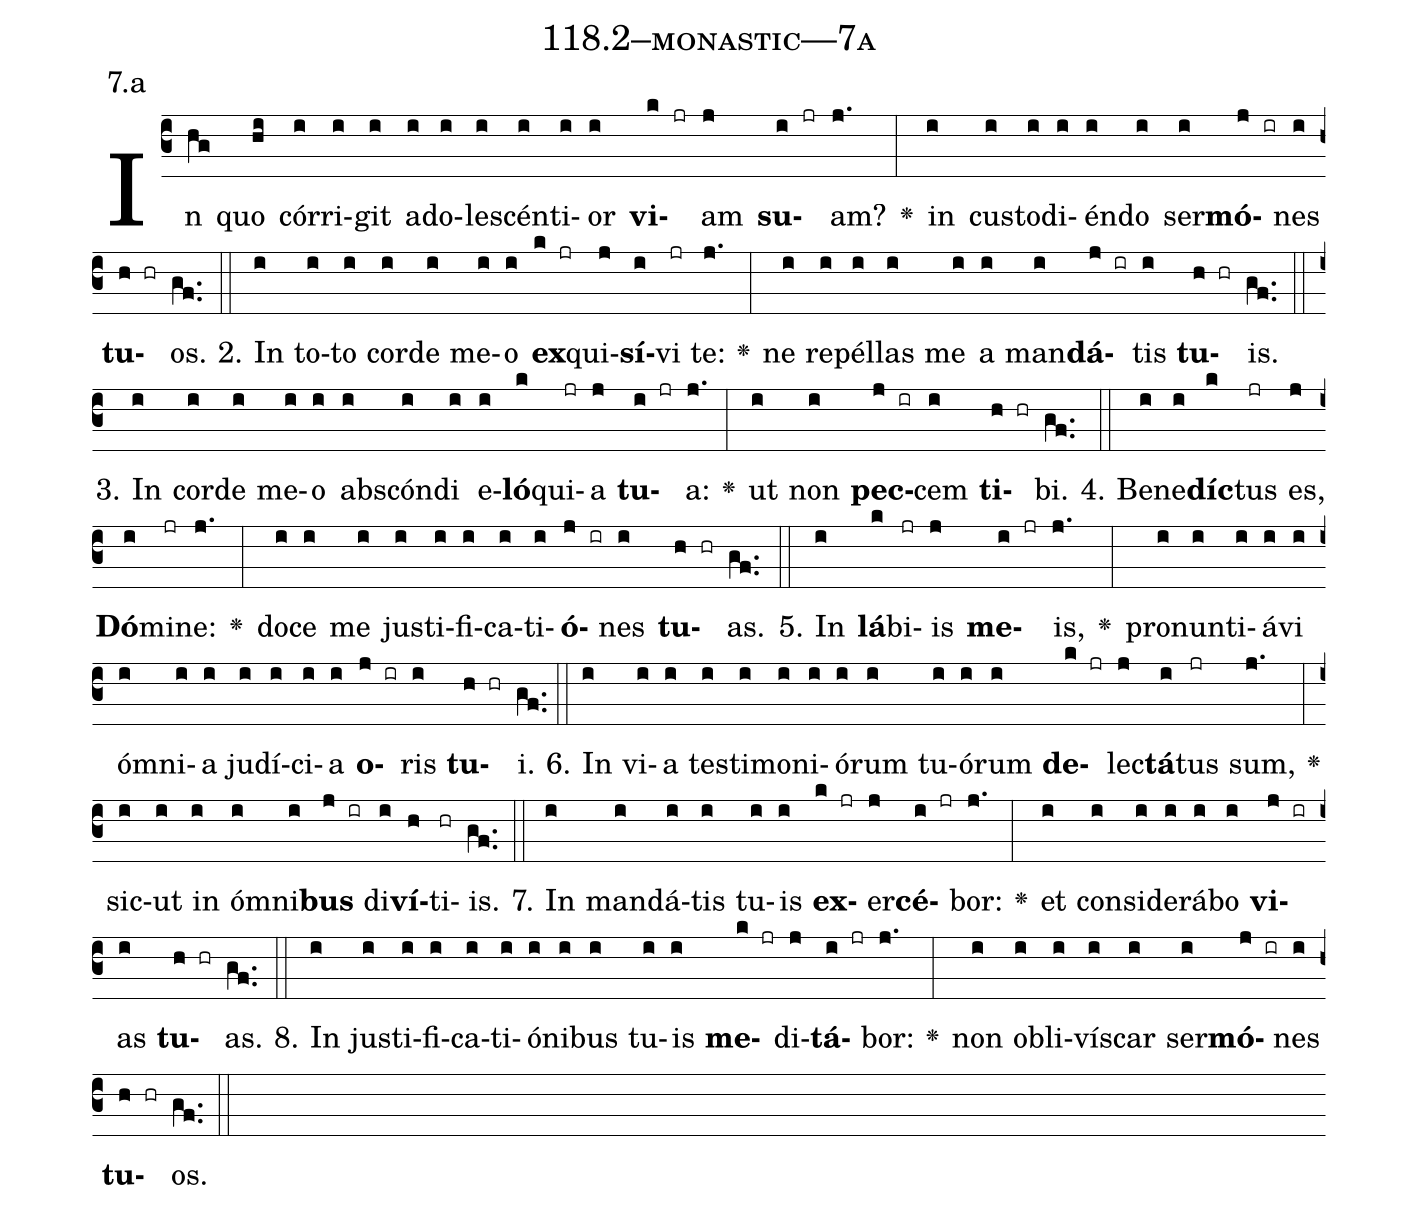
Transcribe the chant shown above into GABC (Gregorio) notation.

name: 118.2--monastic---7a;
annotation: 7.a;
%%
(c3)In(hg) quo(hi) cór(i)ri(i)git(i) ad(i)o(i)le(i)scén(i)ti(i)or(i) <b>vi</b>(k jr)am(j) <b>su</b>(i jr)am?(j.) <v>\greheightstar</v>(:) in(i) cus(i)to(i)di(i)én(i)do(i) ser(i)<b>mó</b>(j ir)nes(i) <b>tu</b>(h hr)os.(gf..) (::)
2. In(i) to(i)to(i) cor(i)de(i) me(i)o(i) <b>ex</b>(k jr)qui(j)<b>sí</b>(i)vi(jr) te:(j.) <v>\greheightstar</v>(:) ne(i) re(i)pél(i)las(i) me(i) a(i) man(i)<b>dá</b>(j ir)tis(i) <b>tu</b>(h hr)is.(gf..) (::)
3. In(i) cor(i)de(i) me(i)o(i) abs(i)cón(i)di(i) e(i)<b>ló</b>(k)qui(jr)a(j) <b>tu</b>(i jr)a:(j.) <v>\greheightstar</v>(:) ut(i) non(i) <b>pec</b>(j ir)cem(i) <b>ti</b>(h hr)bi.(gf..) (::)
4. Be(i)ne(i)<b>díc</b>(k)tus(jr) es,(j) <b>Dó</b>(i)mi(jr)ne:(j.) <v>\greheightstar</v>(:) do(i)ce(i) me(i) jus(i)ti(i)fi(i)ca(i)ti(i)<b>ó</b>(j ir)nes(i) <b>tu</b>(h hr)as.(gf..) (::)
5. In(i) <b>lá</b>(k)bi(jr)is(j) <b>me</b>(i jr)is,(j.) <v>\greheightstar</v>(:) pro(i)nun(i)ti(i)á(i)vi(i) óm(i)ni(i)a(i) ju(i)dí(i)ci(i)a(i) <b>o</b>(j ir)ris(i) <b>tu</b>(h hr)i.(gf..) (::)
6. In(i) vi(i)a(i) tes(i)ti(i)mo(i)ni(i)ó(i)rum(i) tu(i)ó(i)rum(i) <b>de</b>(k jr)lec(j)<b>tá</b>(i)tus(jr) sum,(j.) <v>\greheightstar</v>(:) sic(i)ut(i) in(i) óm(i)ni(i)<b>bus</b>(j ir) di(i)<b>ví</b>(h)ti(hr)is.(gf..) (::)
7. In(i) man(i)dá(i)tis(i) tu(i)is(i) <b>ex</b>(k jr)er(j)<b>cé</b>(i jr)bor:(j.) <v>\greheightstar</v>(:) et(i) con(i)si(i)de(i)rá(i)bo(i) <b>vi</b>(j ir)as(i) <b>tu</b>(h hr)as.(gf..) (::)
8. In(i) jus(i)ti(i)fi(i)ca(i)ti(i)ó(i)ni(i)bus(i) tu(i)is(i) <b>me</b>(k jr)di(j)<b>tá</b>(i jr)bor:(j.) <v>\greheightstar</v>(:) non(i) ob(i)li(i)vís(i)car(i) ser(i)<b>mó</b>(j ir)nes(i) <b>tu</b>(h hr)os.(gf..) (::)
